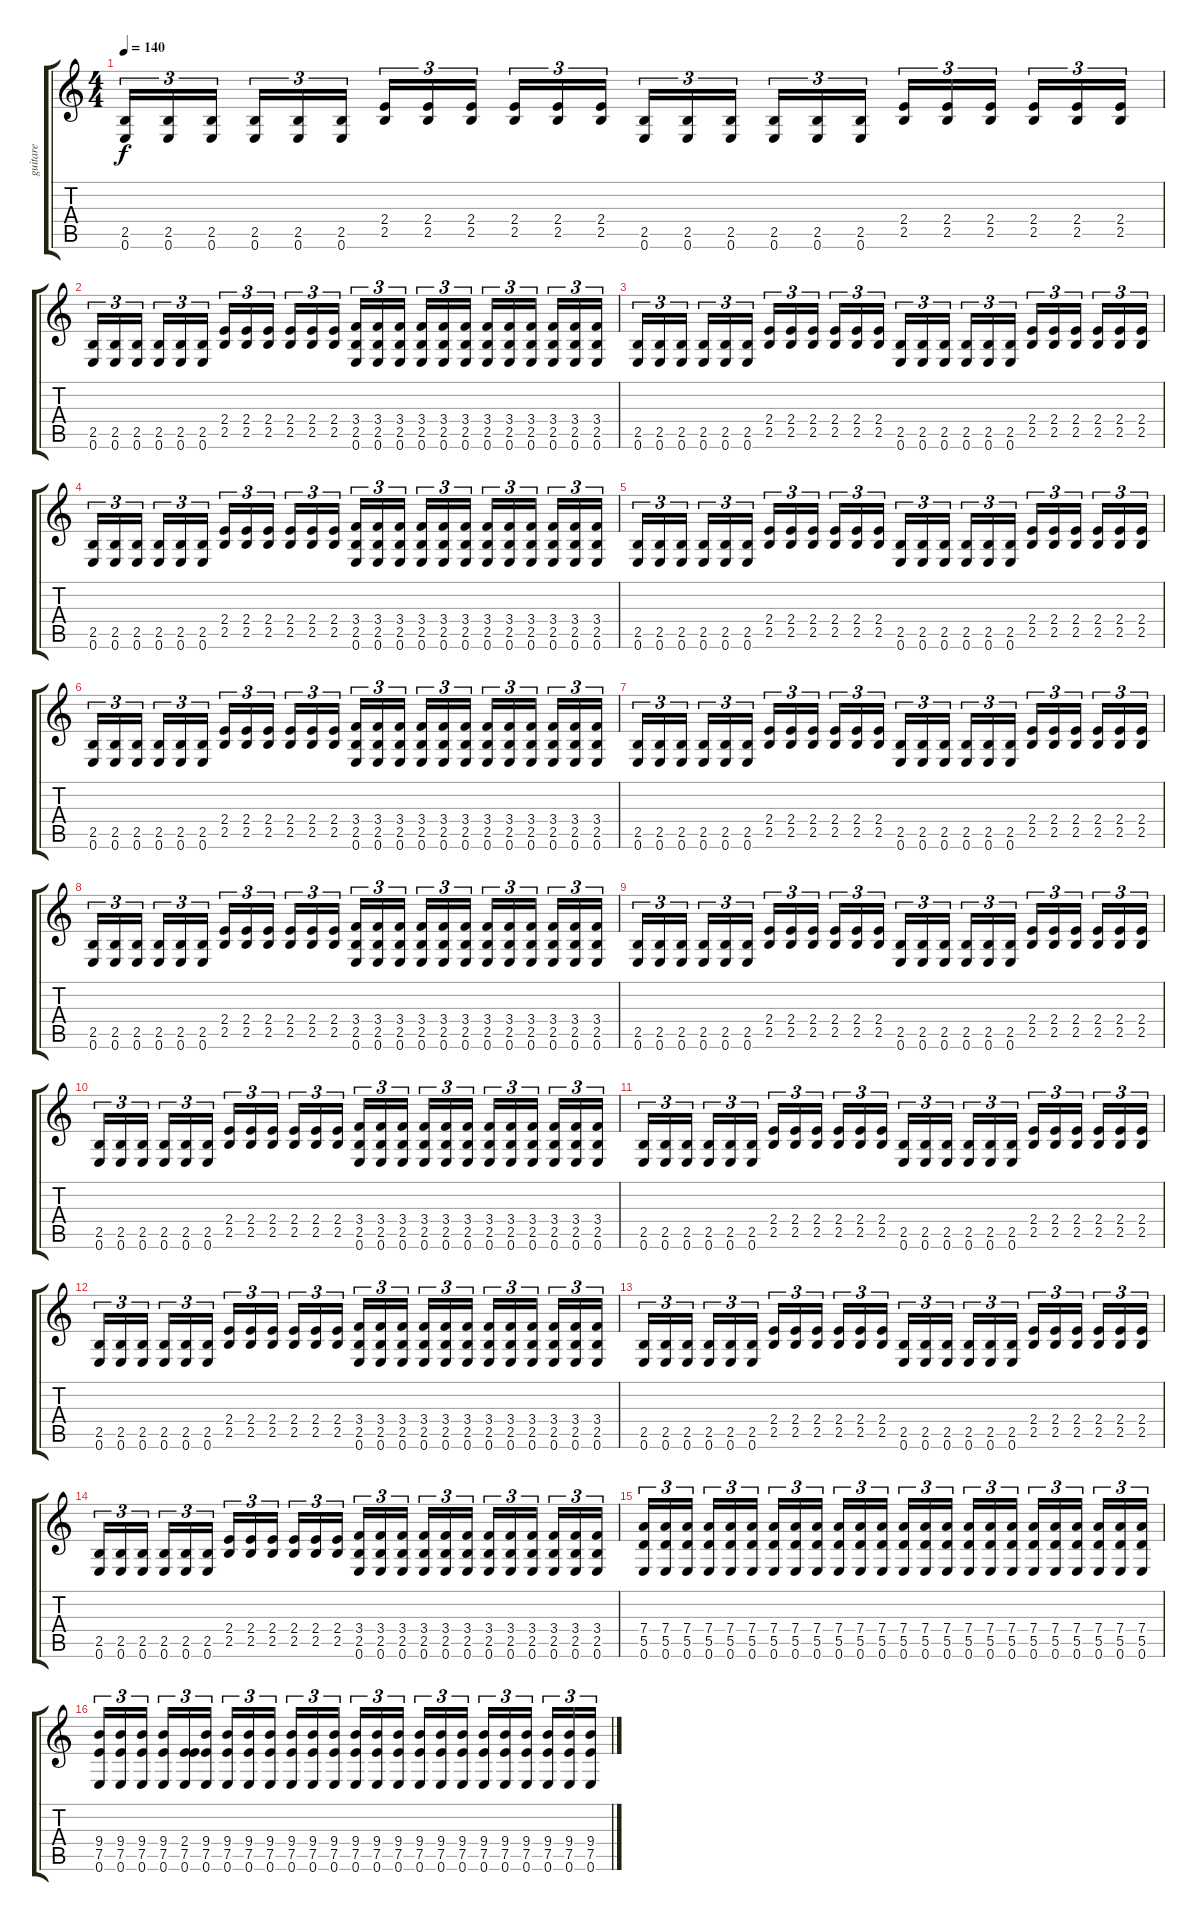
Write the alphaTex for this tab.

\track ("guitare" "guitare") {instrument distortionguitar}
\staff {score tabs}
\tuning (E4 B3 G3 D3 A2 E2) {hide}
\ts (4 4)
\tempo 140
\clef g2
\ks c
(2.5 0.6).16{tu (3 2) dy f} (2.5 0.6).16{tu (3 2)} (2.5 0.6).16{tu (3 2)} (2.5 0.6).16{tu (3 2)} (2.5 0.6).16{tu (3 2)} (2.5 0.6).16{tu (3 2)} (2.4 2.5).16{tu (3 2)} (2.4 2.5).16{tu (3 2)} (2.4 2.5).16{tu (3 2)} (2.4 2.5).16{tu (3 2)} (2.4 2.5).16{tu (3 2)} (2.4 2.5).16{tu (3 2)} (2.5 0.6).16{tu (3 2)} (2.5 0.6).16{tu (3 2)} (2.5 0.6).16{tu (3 2)} (2.5 0.6).16{tu (3 2)} (2.5 0.6).16{tu (3 2)} (2.5 0.6).16{tu (3 2)} (2.4 2.5).16{tu (3 2)} (2.4 2.5).16{tu (3 2)} (2.4 2.5).16{tu (3 2)} (2.4 2.5).16{tu (3 2)} (2.4 2.5).16{tu (3 2)} (2.4 2.5).16{tu (3 2)} |
(2.5 0.6).16{tu (3 2)} (2.5 0.6).16{tu (3 2)} (2.5 0.6).16{tu (3 2)} (2.5 0.6).16{tu (3 2)} (2.5 0.6).16{tu (3 2)} (2.5 0.6).16{tu (3 2)} (2.4 2.5).16{tu (3 2)} (2.4 2.5).16{tu (3 2)} (2.4 2.5).16{tu (3 2)} (2.4 2.5).16{tu (3 2)} (2.4 2.5).16{tu (3 2)} (2.4 2.5).16{tu (3 2)} (3.4 2.5 0.6).16{tu (3 2)} (3.4 2.5 0.6).16{tu (3 2)} (3.4 2.5 0.6).16{tu (3 2)} (3.4 2.5 0.6).16{tu (3 2)} (3.4 2.5 0.6).16{tu (3 2)} (3.4 2.5 0.6).16{tu (3 2)} (3.4 2.5 0.6).16{tu (3 2)} (3.4 2.5 0.6).16{tu (3 2)} (3.4 2.5 0.6).16{tu (3 2)} (3.4 2.5 0.6).16{tu (3 2)} (3.4 2.5 0.6).16{tu (3 2)} (3.4 2.5 0.6).16{tu (3 2)} |
(2.5 0.6).16{tu (3 2)} (2.5 0.6).16{tu (3 2)} (2.5 0.6).16{tu (3 2)} (2.5 0.6).16{tu (3 2)} (2.5 0.6).16{tu (3 2)} (2.5 0.6).16{tu (3 2)} (2.4 2.5).16{tu (3 2)} (2.4 2.5).16{tu (3 2)} (2.4 2.5).16{tu (3 2)} (2.4 2.5).16{tu (3 2)} (2.4 2.5).16{tu (3 2)} (2.4 2.5).16{tu (3 2)} (2.5 0.6).16{tu (3 2)} (2.5 0.6).16{tu (3 2)} (2.5 0.6).16{tu (3 2)} (2.5 0.6).16{tu (3 2)} (2.5 0.6).16{tu (3 2)} (2.5 0.6).16{tu (3 2)} (2.4 2.5).16{tu (3 2)} (2.4 2.5).16{tu (3 2)} (2.4 2.5).16{tu (3 2)} (2.4 2.5).16{tu (3 2)} (2.4 2.5).16{tu (3 2)} (2.4 2.5).16{tu (3 2)} |
(2.5 0.6).16{tu (3 2)} (2.5 0.6).16{tu (3 2)} (2.5 0.6).16{tu (3 2)} (2.5 0.6).16{tu (3 2)} (2.5 0.6).16{tu (3 2)} (2.5 0.6).16{tu (3 2)} (2.4 2.5).16{tu (3 2)} (2.4 2.5).16{tu (3 2)} (2.4 2.5).16{tu (3 2)} (2.4 2.5).16{tu (3 2)} (2.4 2.5).16{tu (3 2)} (2.4 2.5).16{tu (3 2)} (3.4 2.5 0.6).16{tu (3 2)} (3.4 2.5 0.6).16{tu (3 2)} (3.4 2.5 0.6).16{tu (3 2)} (3.4 2.5 0.6).16{tu (3 2)} (3.4 2.5 0.6).16{tu (3 2)} (3.4 2.5 0.6).16{tu (3 2)} (3.4 2.5 0.6).16{tu (3 2)} (3.4 2.5 0.6).16{tu (3 2)} (3.4 2.5 0.6).16{tu (3 2)} (3.4 2.5 0.6).16{tu (3 2)} (3.4 2.5 0.6).16{tu (3 2)} (3.4 2.5 0.6).16{tu (3 2)} |
(2.5 0.6).16{tu (3 2)} (2.5 0.6).16{tu (3 2)} (2.5 0.6).16{tu (3 2)} (2.5 0.6).16{tu (3 2)} (2.5 0.6).16{tu (3 2)} (2.5 0.6).16{tu (3 2)} (2.4 2.5).16{tu (3 2)} (2.4 2.5).16{tu (3 2)} (2.4 2.5).16{tu (3 2)} (2.4 2.5).16{tu (3 2)} (2.4 2.5).16{tu (3 2)} (2.4 2.5).16{tu (3 2)} (2.5 0.6).16{tu (3 2)} (2.5 0.6).16{tu (3 2)} (2.5 0.6).16{tu (3 2)} (2.5 0.6).16{tu (3 2)} (2.5 0.6).16{tu (3 2)} (2.5 0.6).16{tu (3 2)} (2.4 2.5).16{tu (3 2)} (2.4 2.5).16{tu (3 2)} (2.4 2.5).16{tu (3 2)} (2.4 2.5).16{tu (3 2)} (2.4 2.5).16{tu (3 2)} (2.4 2.5).16{tu (3 2)} |
(2.5 0.6).16{tu (3 2)} (2.5 0.6).16{tu (3 2)} (2.5 0.6).16{tu (3 2)} (2.5 0.6).16{tu (3 2)} (2.5 0.6).16{tu (3 2)} (2.5 0.6).16{tu (3 2)} (2.4 2.5).16{tu (3 2)} (2.4 2.5).16{tu (3 2)} (2.4 2.5).16{tu (3 2)} (2.4 2.5).16{tu (3 2)} (2.4 2.5).16{tu (3 2)} (2.4 2.5).16{tu (3 2)} (3.4 2.5 0.6).16{tu (3 2)} (3.4 2.5 0.6).16{tu (3 2)} (3.4 2.5 0.6).16{tu (3 2)} (3.4 2.5 0.6).16{tu (3 2)} (3.4 2.5 0.6).16{tu (3 2)} (3.4 2.5 0.6).16{tu (3 2)} (3.4 2.5 0.6).16{tu (3 2)} (3.4 2.5 0.6).16{tu (3 2)} (3.4 2.5 0.6).16{tu (3 2)} (3.4 2.5 0.6).16{tu (3 2)} (3.4 2.5 0.6).16{tu (3 2)} (3.4 2.5 0.6).16{tu (3 2)} |
(2.5 0.6).16{tu (3 2)} (2.5 0.6).16{tu (3 2)} (2.5 0.6).16{tu (3 2)} (2.5 0.6).16{tu (3 2)} (2.5 0.6).16{tu (3 2)} (2.5 0.6).16{tu (3 2)} (2.4 2.5).16{tu (3 2)} (2.4 2.5).16{tu (3 2)} (2.4 2.5).16{tu (3 2)} (2.4 2.5).16{tu (3 2)} (2.4 2.5).16{tu (3 2)} (2.4 2.5).16{tu (3 2)} (2.5 0.6).16{tu (3 2)} (2.5 0.6).16{tu (3 2)} (2.5 0.6).16{tu (3 2)} (2.5 0.6).16{tu (3 2)} (2.5 0.6).16{tu (3 2)} (2.5 0.6).16{tu (3 2)} (2.4 2.5).16{tu (3 2)} (2.4 2.5).16{tu (3 2)} (2.4 2.5).16{tu (3 2)} (2.4 2.5).16{tu (3 2)} (2.4 2.5).16{tu (3 2)} (2.4 2.5).16{tu (3 2)} |
(2.5 0.6).16{tu (3 2)} (2.5 0.6).16{tu (3 2)} (2.5 0.6).16{tu (3 2)} (2.5 0.6).16{tu (3 2)} (2.5 0.6).16{tu (3 2)} (2.5 0.6).16{tu (3 2)} (2.4 2.5).16{tu (3 2)} (2.4 2.5).16{tu (3 2)} (2.4 2.5).16{tu (3 2)} (2.4 2.5).16{tu (3 2)} (2.4 2.5).16{tu (3 2)} (2.4 2.5).16{tu (3 2)} (3.4 2.5 0.6).16{tu (3 2)} (3.4 2.5 0.6).16{tu (3 2)} (3.4 2.5 0.6).16{tu (3 2)} (3.4 2.5 0.6).16{tu (3 2)} (3.4 2.5 0.6).16{tu (3 2)} (3.4 2.5 0.6).16{tu (3 2)} (3.4 2.5 0.6).16{tu (3 2)} (3.4 2.5 0.6).16{tu (3 2)} (3.4 2.5 0.6).16{tu (3 2)} (3.4 2.5 0.6).16{tu (3 2)} (3.4 2.5 0.6).16{tu (3 2)} (3.4 2.5 0.6).16{tu (3 2)} |
(2.5 0.6).16{tu (3 2)} (2.5 0.6).16{tu (3 2)} (2.5 0.6).16{tu (3 2)} (2.5 0.6).16{tu (3 2)} (2.5 0.6).16{tu (3 2)} (2.5 0.6).16{tu (3 2)} (2.4 2.5).16{tu (3 2)} (2.4 2.5).16{tu (3 2)} (2.4 2.5).16{tu (3 2)} (2.4 2.5).16{tu (3 2)} (2.4 2.5).16{tu (3 2)} (2.4 2.5).16{tu (3 2)} (2.5 0.6).16{tu (3 2)} (2.5 0.6).16{tu (3 2)} (2.5 0.6).16{tu (3 2)} (2.5 0.6).16{tu (3 2)} (2.5 0.6).16{tu (3 2)} (2.5 0.6).16{tu (3 2)} (2.4 2.5).16{tu (3 2)} (2.4 2.5).16{tu (3 2)} (2.4 2.5).16{tu (3 2)} (2.4 2.5).16{tu (3 2)} (2.4 2.5).16{tu (3 2)} (2.4 2.5).16{tu (3 2)} |
(2.5 0.6).16{tu (3 2)} (2.5 0.6).16{tu (3 2)} (2.5 0.6).16{tu (3 2)} (2.5 0.6).16{tu (3 2)} (2.5 0.6).16{tu (3 2)} (2.5 0.6).16{tu (3 2)} (2.4 2.5).16{tu (3 2)} (2.4 2.5).16{tu (3 2)} (2.4 2.5).16{tu (3 2)} (2.4 2.5).16{tu (3 2)} (2.4 2.5).16{tu (3 2)} (2.4 2.5).16{tu (3 2)} (3.4 2.5 0.6).16{tu (3 2)} (3.4 2.5 0.6).16{tu (3 2)} (3.4 2.5 0.6).16{tu (3 2)} (3.4 2.5 0.6).16{tu (3 2)} (3.4 2.5 0.6).16{tu (3 2)} (3.4 2.5 0.6).16{tu (3 2)} (3.4 2.5 0.6).16{tu (3 2)} (3.4 2.5 0.6).16{tu (3 2)} (3.4 2.5 0.6).16{tu (3 2)} (3.4 2.5 0.6).16{tu (3 2)} (3.4 2.5 0.6).16{tu (3 2)} (3.4 2.5 0.6).16{tu (3 2)} |
(2.5 0.6).16{tu (3 2)} (2.5 0.6).16{tu (3 2)} (2.5 0.6).16{tu (3 2)} (2.5 0.6).16{tu (3 2)} (2.5 0.6).16{tu (3 2)} (2.5 0.6).16{tu (3 2)} (2.4 2.5).16{tu (3 2)} (2.4 2.5).16{tu (3 2)} (2.4 2.5).16{tu (3 2)} (2.4 2.5).16{tu (3 2)} (2.4 2.5).16{tu (3 2)} (2.4 2.5).16{tu (3 2)} (2.5 0.6).16{tu (3 2)} (2.5 0.6).16{tu (3 2)} (2.5 0.6).16{tu (3 2)} (2.5 0.6).16{tu (3 2)} (2.5 0.6).16{tu (3 2)} (2.5 0.6).16{tu (3 2)} (2.4 2.5).16{tu (3 2)} (2.4 2.5).16{tu (3 2)} (2.4 2.5).16{tu (3 2)} (2.4 2.5).16{tu (3 2)} (2.4 2.5).16{tu (3 2)} (2.4 2.5).16{tu (3 2)} |
(2.5 0.6).16{tu (3 2)} (2.5 0.6).16{tu (3 2)} (2.5 0.6).16{tu (3 2)} (2.5 0.6).16{tu (3 2)} (2.5 0.6).16{tu (3 2)} (2.5 0.6).16{tu (3 2)} (2.4 2.5).16{tu (3 2)} (2.4 2.5).16{tu (3 2)} (2.4 2.5).16{tu (3 2)} (2.4 2.5).16{tu (3 2)} (2.4 2.5).16{tu (3 2)} (2.4 2.5).16{tu (3 2)} (3.4 2.5 0.6).16{tu (3 2)} (3.4 2.5 0.6).16{tu (3 2)} (3.4 2.5 0.6).16{tu (3 2)} (3.4 2.5 0.6).16{tu (3 2)} (3.4 2.5 0.6).16{tu (3 2)} (3.4 2.5 0.6).16{tu (3 2)} (3.4 2.5 0.6).16{tu (3 2)} (3.4 2.5 0.6).16{tu (3 2)} (3.4 2.5 0.6).16{tu (3 2)} (3.4 2.5 0.6).16{tu (3 2)} (3.4 2.5 0.6).16{tu (3 2)} (3.4 2.5 0.6).16{tu (3 2)} |
(2.5 0.6).16{tu (3 2)} (2.5 0.6).16{tu (3 2)} (2.5 0.6).16{tu (3 2)} (2.5 0.6).16{tu (3 2)} (2.5 0.6).16{tu (3 2)} (2.5 0.6).16{tu (3 2)} (2.4 2.5).16{tu (3 2)} (2.4 2.5).16{tu (3 2)} (2.4 2.5).16{tu (3 2)} (2.4 2.5).16{tu (3 2)} (2.4 2.5).16{tu (3 2)} (2.4 2.5).16{tu (3 2)} (2.5 0.6).16{tu (3 2)} (2.5 0.6).16{tu (3 2)} (2.5 0.6).16{tu (3 2)} (2.5 0.6).16{tu (3 2)} (2.5 0.6).16{tu (3 2)} (2.5 0.6).16{tu (3 2)} (2.4 2.5).16{tu (3 2)} (2.4 2.5).16{tu (3 2)} (2.4 2.5).16{tu (3 2)} (2.4 2.5).16{tu (3 2)} (2.4 2.5).16{tu (3 2)} (2.4 2.5).16{tu (3 2)} |
(2.5 0.6).16{tu (3 2)} (2.5 0.6).16{tu (3 2)} (2.5 0.6).16{tu (3 2)} (2.5 0.6).16{tu (3 2)} (2.5 0.6).16{tu (3 2)} (2.5 0.6).16{tu (3 2)} (2.4 2.5).16{tu (3 2)} (2.4 2.5).16{tu (3 2)} (2.4 2.5).16{tu (3 2)} (2.4 2.5).16{tu (3 2)} (2.4 2.5).16{tu (3 2)} (2.4 2.5).16{tu (3 2)} (3.4 2.5 0.6).16{tu (3 2)} (3.4 2.5 0.6).16{tu (3 2)} (3.4 2.5 0.6).16{tu (3 2)} (3.4 2.5 0.6).16{tu (3 2)} (3.4 2.5 0.6).16{tu (3 2)} (3.4 2.5 0.6).16{tu (3 2)} (3.4 2.5 0.6).16{tu (3 2)} (3.4 2.5 0.6).16{tu (3 2)} (3.4 2.5 0.6).16{tu (3 2)} (3.4 2.5 0.6).16{tu (3 2)} (3.4 2.5 0.6).16{tu (3 2)} (3.4 2.5 0.6).16{tu (3 2)} |
(7.4 5.5 0.6).16{tu (3 2)} (7.4 5.5 0.6).16{tu (3 2)} (7.4 5.5 0.6).16{tu (3 2)} (7.4 5.5 0.6).16{tu (3 2)} (7.4 5.5 0.6).16{tu (3 2)} (7.4 5.5 0.6).16{tu (3 2)} (7.4 5.5 0.6).16{tu (3 2)} (7.4 5.5 0.6).16{tu (3 2)} (7.4 5.5 0.6).16{tu (3 2)} (7.4 5.5 0.6).16{tu (3 2)} (7.4 5.5 0.6).16{tu (3 2)} (7.4 5.5 0.6).16{tu (3 2)} (7.4 5.5 0.6).16{tu (3 2)} (7.4 5.5 0.6).16{tu (3 2)} (7.4 5.5 0.6).16{tu (3 2)} (7.4 5.5 0.6).16{tu (3 2)} (7.4 5.5 0.6).16{tu (3 2)} (7.4 5.5 0.6).16{tu (3 2)} (7.4 5.5 0.6).16{tu (3 2)} (7.4 5.5 0.6).16{tu (3 2)} (7.4 5.5 0.6).16{tu (3 2)} (7.4 5.5 0.6).16{tu (3 2)} (7.4 5.5 0.6).16{tu (3 2)} (7.4 5.5 0.6).16{tu (3 2)} |
(9.4 7.5 0.6).16{tu (3 2)} (9.4 7.5 0.6).16{tu (3 2)} (9.4 7.5 0.6).16{tu (3 2)} (9.4 7.5 0.6).16{tu (3 2)} (2.4 7.5 0.6).16{tu (3 2)} (9.4 7.5 0.6).16{tu (3 2)} (9.4 7.5 0.6).16{tu (3 2)} (9.4 7.5 0.6).16{tu (3 2)} (9.4 7.5 0.6).16{tu (3 2)} (9.4 7.5 0.6).16{tu (3 2)} (9.4 7.5 0.6).16{tu (3 2)} (9.4 7.5 0.6).16{tu (3 2)} (9.4 7.5 0.6).16{tu (3 2)} (9.4 7.5 0.6).16{tu (3 2)} (9.4 7.5 0.6).16{tu (3 2)} (9.4 7.5 0.6).16{tu (3 2)} (9.4 7.5 0.6).16{tu (3 2)} (9.4 7.5 0.6).16{tu (3 2)} (9.4 7.5 0.6).16{tu (3 2)} (9.4 7.5 0.6).16{tu (3 2)} (9.4 7.5 0.6).16{tu (3 2)} (9.4 7.5 0.6).16{tu (3 2)} (9.4 7.5 0.6).16{tu (3 2)} (9.4 7.5 0.6).16{tu (3 2)}
